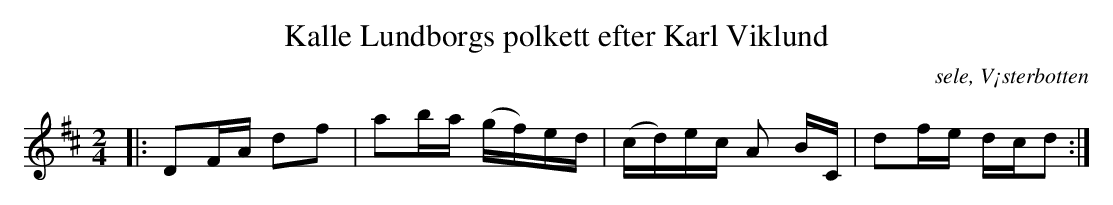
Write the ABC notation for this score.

X:1
T:Kalle Lundborgs polkett efter Karl Viklund
O: sele, V¡sterbotten
M:2/4
L:1/8
K:D
|: DF/A/ df | ab/a/ (g/f/)e/d/ | (c/d/)e/c/ A B/C/ | df/e/ d/c/d  :|
